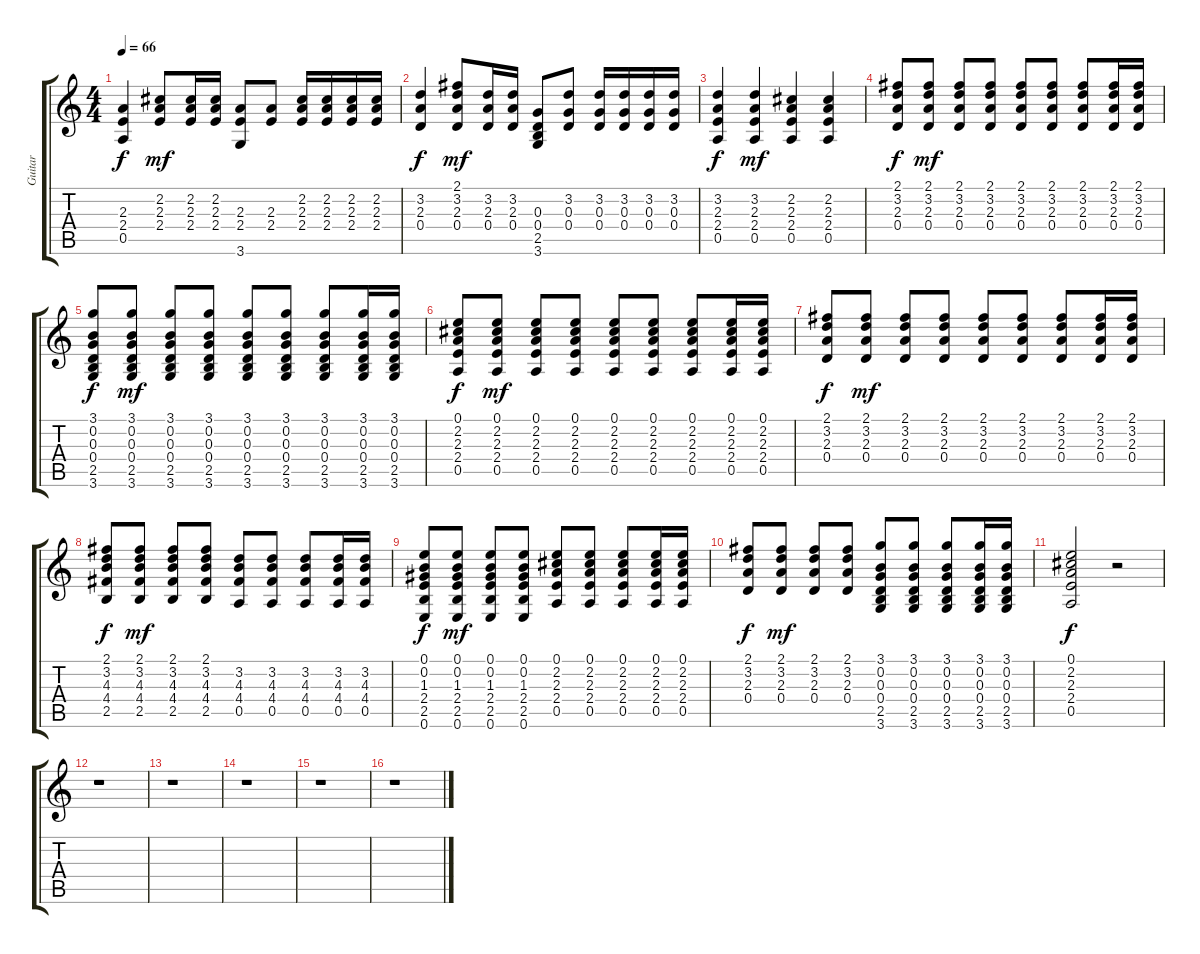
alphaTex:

\track ("Guitar " "Guitar ") {instrument acousticguitarsteel}
\staff {score tabs}
\tuning (E4 B3 G3 D3 A2 E2) {hide}
\ts (4 4)
\tempo 66
\clef g2
\ks c
(2.3 2.4 0.5).4{dy f} (2.2 2.3 2.4).8{dy mf} (2.2 2.3 2.4).16 (2.2 2.3 2.4).16 (2.3 2.4 3.6).8 (2.3 2.4).8 (2.2 2.3 2.4).16 (2.2 2.3 2.4).16 (2.2 2.3 2.4).16 (2.2 2.3 2.4).16 |
(3.2 2.3 0.4).4{dy f} (2.1 3.2 2.3 0.4).8{dy mf} (3.2 2.3 0.4).16 (3.2 2.3 0.4).16 (0.3 0.4 2.5 3.6).8 (3.2 0.3 0.4).8 (3.2 0.3 0.4).16 (3.2 0.3 0.4).16 (3.2 0.3 0.4).16 (3.2 0.3 0.4).16 |
(3.2 2.3 2.4 0.5).4{dy f} (3.2 2.3 2.4 0.5).4{dy mf} (2.2 2.3 2.4 0.5).4 (2.2 2.3 2.4 0.5).4 |
(2.1 3.2 2.3 0.4).8{dy f} (2.1 3.2 2.3 0.4).8{dy mf} (2.1 3.2 2.3 0.4).8 (2.1 3.2 2.3 0.4).8 (2.1 3.2 2.3 0.4).8 (2.1 3.2 2.3 0.4).8 (2.1 3.2 2.3 0.4).8 (2.1 3.2 2.3 0.4).16 (2.1 3.2 2.3 0.4).16 |
(3.1 0.2 0.3 0.4 2.5 3.6).8{dy f} (3.1 0.2 0.3 0.4 2.5 3.6).8{dy mf} (3.1 0.2 0.3 0.4 2.5 3.6).8 (3.1 0.2 0.3 0.4 2.5 3.6).8 (3.1 0.2 0.3 0.4 2.5 3.6).8 (3.1 0.2 0.3 0.4 2.5 3.6).8 (3.1 0.2 0.3 0.4 2.5 3.6).8 (3.1 0.2 0.3 0.4 2.5 3.6).16 (3.1 0.2 0.3 0.4 2.5 3.6).16 |
(0.1 2.2 2.3 2.4 0.5).8{dy f} (0.1 2.2 2.3 2.4 0.5).8{dy mf} (0.1 2.2 2.3 2.4 0.5).8 (0.1 2.2 2.3 2.4 0.5).8 (0.1 2.2 2.3 2.4 0.5).8 (0.1 2.2 2.3 2.4 0.5).8 (0.1 2.2 2.3 2.4 0.5).8 (0.1 2.2 2.3 2.4 0.5).16 (0.1 2.2 2.3 2.4 0.5).16 |
(2.1 3.2 2.3 0.4).8{dy f} (2.1 3.2 2.3 0.4).8{dy mf} (2.1 3.2 2.3 0.4).8 (2.1 3.2 2.3 0.4).8 (2.1 3.2 2.3 0.4).8 (2.1 3.2 2.3 0.4).8 (2.1 3.2 2.3 0.4).8 (2.1 3.2 2.3 0.4).16 (2.1 3.2 2.3 0.4).16 |
(2.1 3.2 4.3 4.4 2.5).8{dy f} (2.1 3.2 4.3 4.4 2.5).8{dy mf} (2.1 3.2 4.3 4.4 2.5).8 (2.1 3.2 4.3 4.4 2.5).8 (3.2 4.3 4.4 0.5).8 (3.2 4.3 4.4 0.5).8 (3.2 4.3 4.4 0.5).8 (3.2 4.3 4.4 0.5).16 (3.2 4.3 4.4 0.5).16 |
(0.1 0.2 1.3 2.4 2.5 0.6).8{dy f} (0.1 0.2 1.3 2.4 2.5 0.6).8{dy mf} (0.1 0.2 1.3 2.4 2.5 0.6).8 (0.1 0.2 1.3 2.4 2.5 0.6).8 (0.1 2.2 2.3 2.4 0.5).8 (0.1 2.2 2.3 2.4 0.5).8 (0.1 2.2 2.3 2.4 0.5).8 (0.1 2.2 2.3 2.4 0.5).16 (0.1 2.2 2.3 2.4 0.5).16 |
(2.1 3.2 2.3 0.4).8{dy f} (2.1 3.2 2.3 0.4).8{dy mf} (2.1 3.2 2.3 0.4).8 (2.1 3.2 2.3 0.4).8 (3.1 0.2 0.3 0.4 2.5 3.6).8 (3.1 0.2 0.3 0.4 2.5 3.6).8 (3.1 0.2 0.3 0.4 2.5 3.6).8 (3.1 0.2 0.3 0.4 2.5 3.6).16 (3.1 0.2 0.3 0.4 2.5 3.6).16 |
(0.1 2.2 2.3 2.4 0.5).2{dy f} r.2 |
r.1 |
r.1 |
r.1 |
r.1 |
r.1
